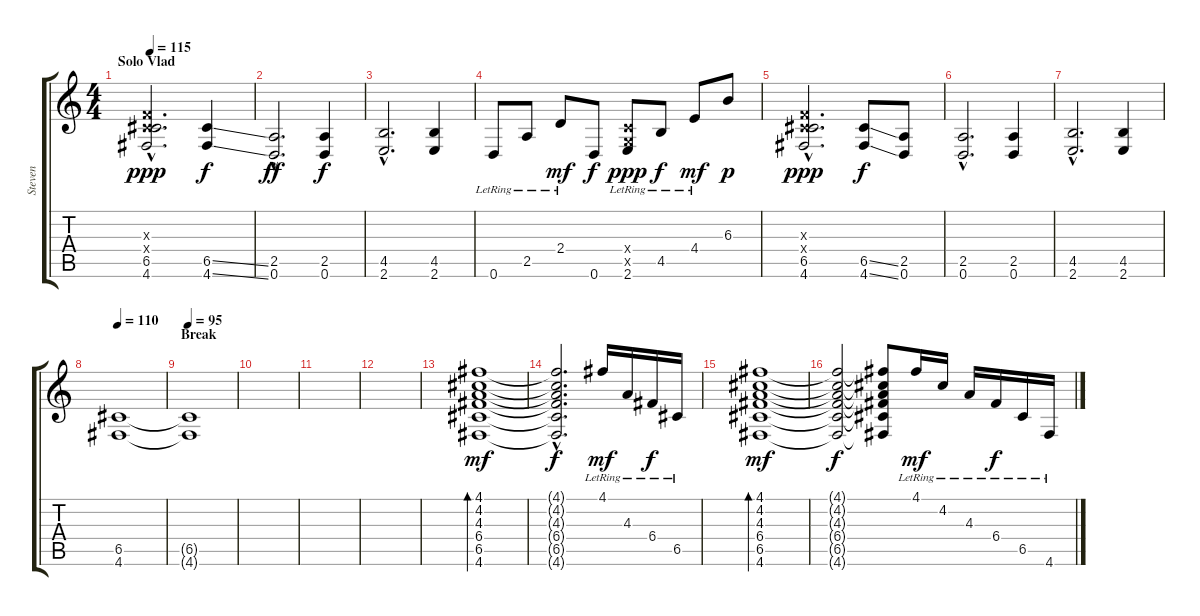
\track ("Steven" "Steven") {instrument overdrivenguitar}
\staff {score tabs}
\tuning (D4 A3 F3 C3 G2 D2) {hide}
\ts (4 4)
\section ("" "Solo Vlad")
\tempo 115
\clef g2
\ks c
(0.3{hac x} 0.4{hac x} 6.5{hac} 4.6{hac}).2{d dy ppp volume 11 balance 8} (6.5{ss} 4.6{ss}).4{dy f} |
(2.5{hac} 0.6{hac}).2{d dy ff} (2.5 0.6).4{dy f} |
(4.5{hac} 2.6{hac}).2{d} (4.5 2.6).4 |
0.6{lr}.8 2.5{lr}.8 2.4{lr}.8{dy mf} 0.6.8{dy f} (0.4{x} 0.5{x} 2.6{lr}).8{dy ppp} 4.5{lr}.8{dy f} 4.4{lr}.8{dy mf} 6.3.8{dy p} |
(0.3{hac x} 0.4{hac x} 6.5{hac} 4.6{hac}).2{d dy ppp} (6.5{ss} 4.6{ss}).8{dy f} (2.5 0.6).8 |
(2.5{hac} 0.6{hac}).2{d} (2.5 0.6).4 |
(4.5{hac} 2.6{hac}).2{d} (4.5 2.6).4 |
\tempo 110
(6.5 4.6).1 |
\section ("" "Break")
\tempo 95
(6.5{t} 4.6{t}).1{volume 0} |
|
|
|
(4.1 4.2 4.3 6.4 6.5 4.6).1{bd 120 dy mf volume 11 balance 8 instrument electricguitarjazz} |
(4.1{hac t} 4.2{hac t} 4.3{hac t} 6.4{hac t} 6.5{hac t} 4.6{hac t}).2{d dy f} 4.1{lr}.16{dy mf} 4.3{lr}.16 6.4{lr}.16{dy f} 6.5{lr}.16 |
(4.1 4.2 4.3 6.4 6.5 4.6).1{bd 60 dy mf volume 11 balance 8 instrument electricguitarjazz} |
(4.1{t} 4.2{t} 4.3{t} 6.4{t} 6.5{t} 4.6{t}).2{dy f} (4.1{t} 4.2{t} 4.3{t} 6.4{t} 6.5{t} 4.6{t}).8 4.1{lr}.16{dy mf} 4.2{lr}.16 4.3{lr}.16 6.4{lr}.16{dy f} 6.5{lr}.16 4.6{lr}.16
